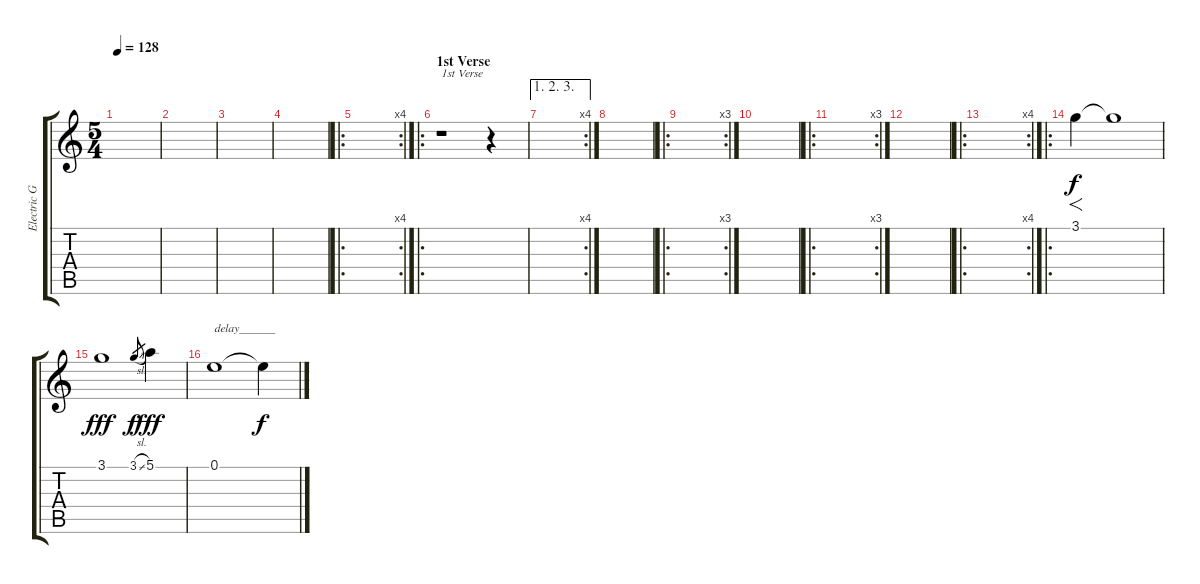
\track ("Electric Guitar 2" "Electric G") {instrument distortionguitar}
\staff {score tabs}
\tuning (E4 B3 G3 D3 A2 E2) {hide}
\ts (5 4)
\tempo 128
\clef g2
\ks c
|
|
|
|
\ro
\rc 4
|
\ro
\section ("" "1st Verse")
r.1{txt "1st Verse"} r.4 |
\ae (1 2 3)
\rc 4
|
|
\ro
\rc 3
|
|
\ro
\rc 3
|
|
\ro
\rc 4
|
\ro
3.1.4{f} 3.1{t}.1{dy f} |
3.1.1{dy fff} 3.1{sl}.8{gr dy f} 5.1.4{dy fff} |
0.1.1{txt "delay______"} 0.1{t}.4{dy f}
